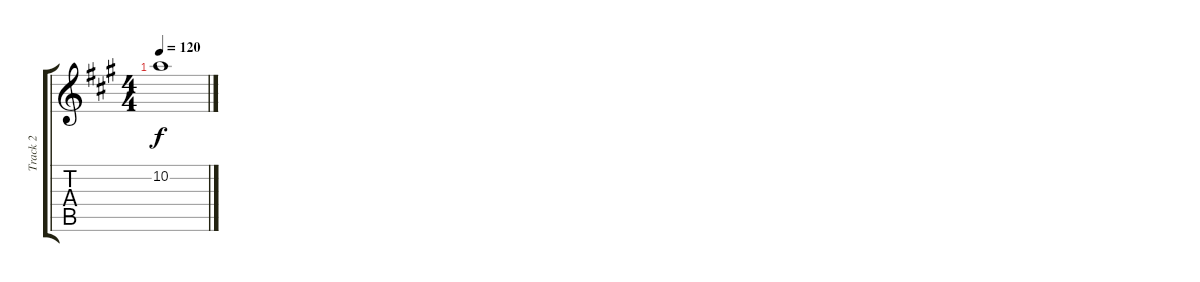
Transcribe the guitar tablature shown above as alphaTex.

\track ("Track 2" "Track 2") {instrument distortionguitar}
\staff {score tabs}
\tuning (E4 B3 G3 D3 A2 E2) {hide}
\ts (4 4)
\tempo 120
\clef g2
\ks a
10.2.1{dy f}
